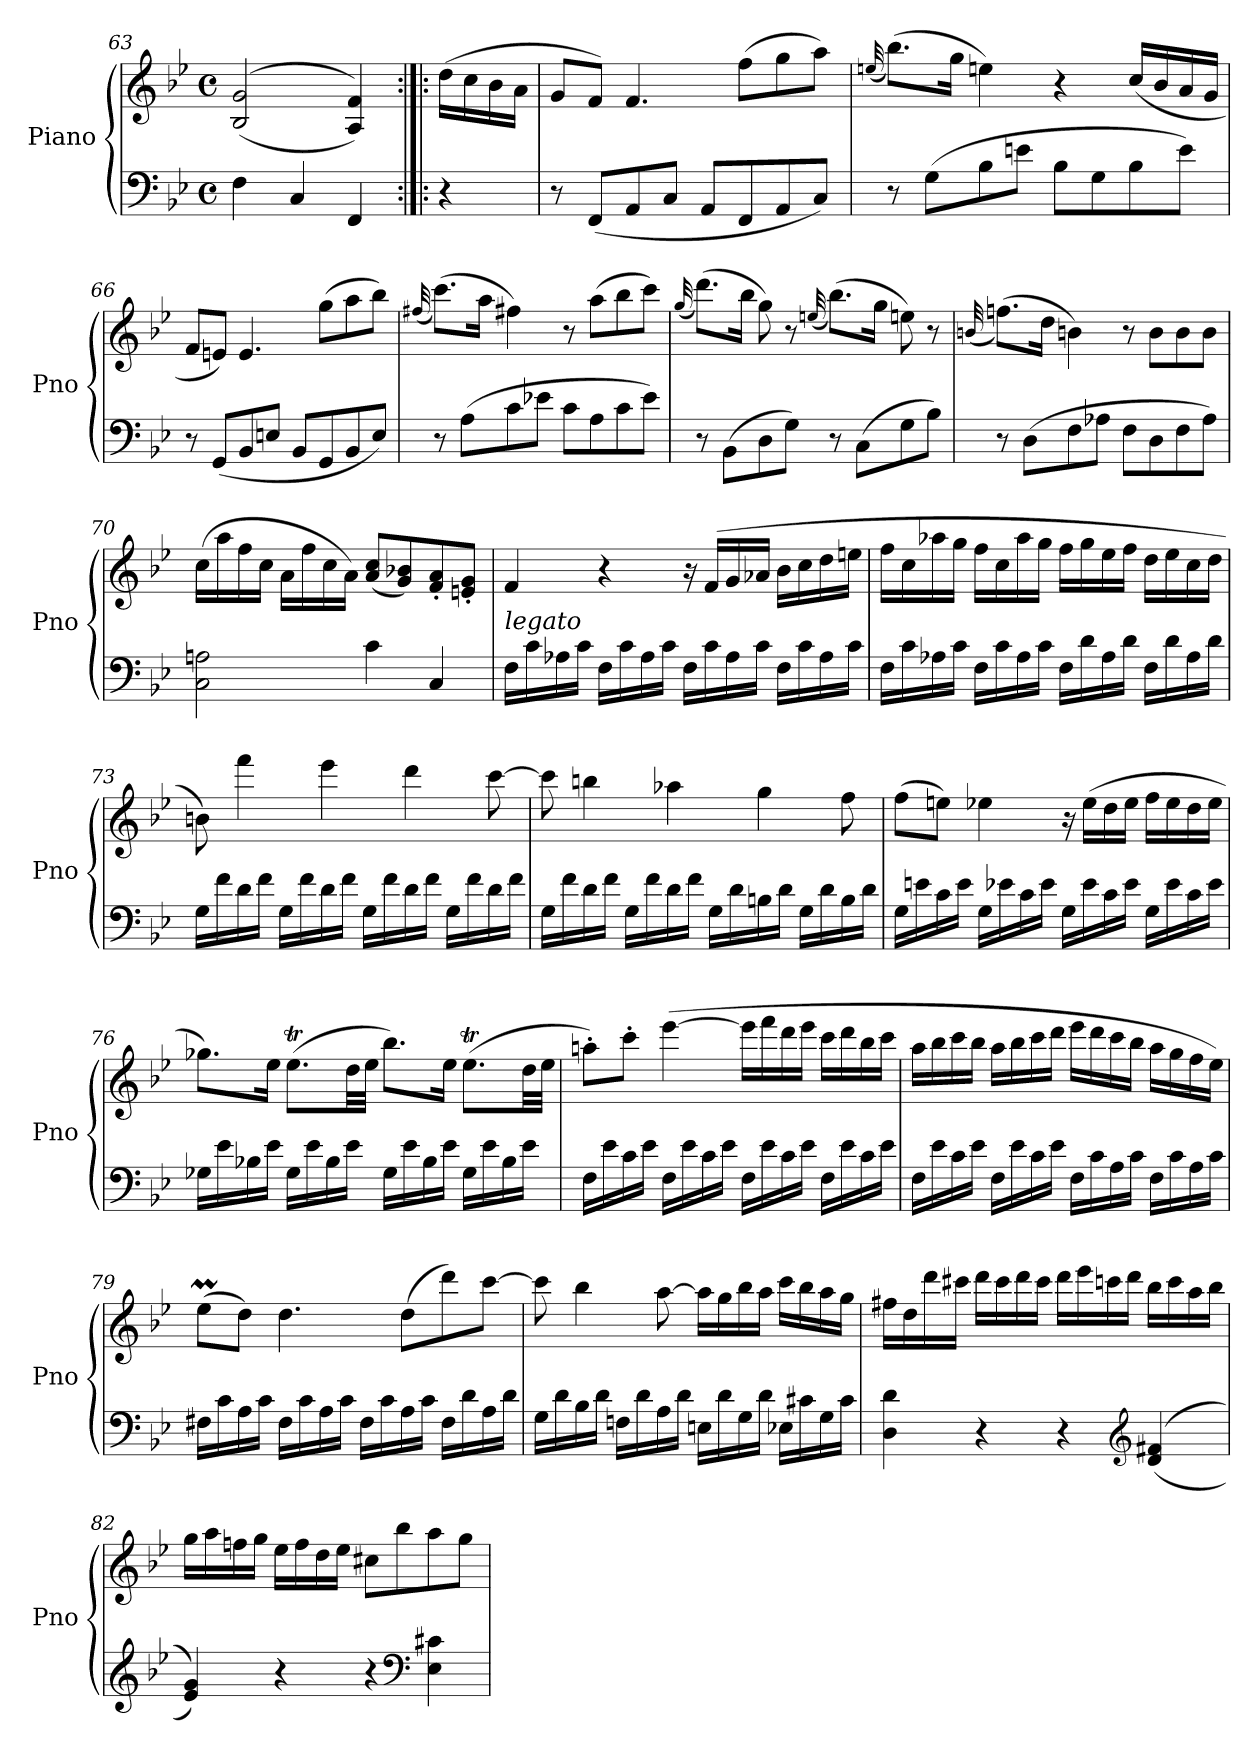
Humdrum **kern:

**kern	**kern
*part1	*part1
*staff2	*staff1
*I"Piano	*
*I'Pno	*
*clefF4	*clefG2
*k[b-e-]	*k[b-e-]
*B-:	*B-:
*M4/4	*M4/4
*met(c)	*met(c)
=63	=63
4F	(<(>2B- 2g
4C	.
4FF	4A 4f))
=:|!|:	=:|!|:
4r	(16ddLL
.	16cc
.	16b-
.	16aJJ
=64	=64
8r	8gL
(8FFL	8fJ)
8AA	4.f
8CJ	.
8AAL	.
8FF	(8ffL
8AA	8gg
8CJ)	8aaJ)
=65	=65
.	(32qqeen
8r	(8.bb-L)
(8GL	.
.	16ggJk
8B-	4een)
8enJ	.
8B-L	4r
8G	.
8B-	(16ccLL
.	16b-
8eJ)	16a
.	16gJJ
=66	=66
8r	8fL
(8GGL	8enJ)
8BB-	4.e
8EnJ	.
8BB-L	.
8GG	(8ggL
8BB-	8aa
8EJ)	8bb-J)
=67	=67
.	(32qqff#X
8r	(8.cccL)
(8AL	.
.	16aaJk
8c	4ff#X)
8e-XJ	.
8cL	8r
8A	(8aaL
8c	8bb-
8e-J)	8cccJ)
=68	=68
.	(32qqgg
8r	(8.dddL)
(8BB-L	.
.	16bb-Jk
8D	8gg)
8GJ)	8r
.	(32qqeen
8r	(8.bb-L)
(8CL	.
.	16ggJk
8G	8een)
8B-J)	8r
=69	=69
.	(32qqbn
8r	(8.ffnL)
(8DL	.
.	16ddJk
8F	4bn)
8A-XJ	.
8FL	8r
8D	8bL
8F	8b
8A-J)	8bJ
=70	=70
2C 2An	(16ccLL
.	16aa
.	16ff
.	16ccJJ
.	16aLL
.	16ff
.	16cc
.	16aJJ)
4c	(8a 8ccL
.	8g 8b-X)
4C	8f' 8a'
.	8en' 8g'J
=71	=71
!LO:TX:a:i:t=legato	!
16FLL	4f
16c	.
16A-X	.
16cJJ	.
16FLL	4r
16c	.
16A-	.
16cJJ	.
16FLL	16r
16c	(>16fLL
16A-	16g
16cJJ	16a-XJJ
16FLL	16b-LL
16c	16cc
16A-	16dd
16cJJ	16eenJJ
=72	=72
16FLL	16ffLL
16c	16cc
16A-X	16aa-X
16cJJ	16ggJJ
16FLL	16ffLL
16c	16cc
16A-	16aa-
16cJJ	16ggJJ
16FLL	16ffLL
16d	16gg
16A-	16ee-
16dJJ	16ffJJ
16FLL	16ddLL
16d	16ee-
16A-	16cc
16dJJ	16ddJJ
=73	=73
16GLL	8bn)
16f	.
16d	4fff
16fJJ	.
16GLL	.
16f	.
16d	4eee-
16fJJ	.
16GLL	.
16f	.
16d	4ddd
16fJJ	.
16GLL	.
16f	.
16d	[8ccc
16fJJ	.
=74	=74
16GLL	8ccc]
16f	.
16d	4bbn
16fJJ	.
16GLL	.
16f	.
16d	4aa-X
16fJJ	.
16GLL	.
16d	.
16Bn	4gg
16dJJ	.
16GLL	.
16d	.
16B	8ff
16dJJ	.
=75	=75
16GLL	(8ffL
16en	.
16c	8eenJ)
16eJJ	.
16GLL	4ee-X
16e-X	.
16c	.
16e-JJ	.
16GLL	16r
16e-	(16ee-LL
16c	16dd
16e-JJ	16ee-JJ
16GLL	16ffLL
16e-	16ee-
16c	16dd
16e-JJ	16ee-JJ
=76	=76
16G-XLL	8.gg-XL)
16e-	.
16B-X	.
16e-JJ	16ee-Jk
16G-LL	(8.ee-TL
16e-	.
16B-	.
16e-JJ	32ddLL
.	32ee-JJJ
16G-LL	8.bb-L)
16e-	.
16B-	.
16e-JJ	16ee-Jk
16G-LL	(8.ee-TL
16e-	.
16B-	.
16e-JJ	32ddLL
.	32ee-JJJ
=77	=77
16FLL	8aan'L)
16e-	.
16c	8ccc'J
16e-JJ	.
16FLL	([4eee-
16e-	.
16c	.
16e-JJ	.
16FLL	16eee-LL]
16e-	16fff
16c	16ddd
16e-JJ	16eee-JJ
16FLL	16cccLL
16e-	16ddd
16c	16bb-
16e-JJ	16cccJJ
=78	=78
16FLL	16aaLL
16e-	16bb-
16c	16ccc
16e-JJ	16bb-JJ
16FLL	16aaLL
16e-	16bb-
16c	16ccc
16e-JJ	16dddJJ
16FLL	16eee-LL
16c	16ddd
16A	16ccc
16cJJ	16bb-JJ
16FLL	16aaLL
16c	16gg
16A	16ff
16cJJ	16ee-JJ)
=79	=79
16F#XLL	(8ee-ML
16c	.
16A	8ddJ)
16cJJ	.
16F#LL	4.dd
16c	.
16A	.
16cJJ	.
16F#LL	.
16c	.
16A	(8ddL
16cJJ	.
16F#LL	8ddd)
16d	.
16A	[8cccJ
16dJJ	.
=80	=80
16GLL	8ccc]
16d	.
16B-	4bb-
16dJJ	.
16FnLL	.
16d	.
16A	[8aa
16dJJ	.
16EnLL	16aaLL]
16d	16gg
16G	16bb-
16dJJ	16aaJJ
16E-XLL	16cccLL
16c#X	16bb-
16G	16aa
16c#JJ	16ggJJ
=81	=81
4D 4d	16ff#XLL
.	16dd
.	16ddd
.	16ccc#XJJ
4r	16dddLL
.	16ccc#
.	16ddd
.	16ccc#JJ
4r	16dddLL
.	16eee-
.	16cccn
.	16dddJJ
*clefG2	*
(<(>4d 4f#X	16bb-LL
.	16ccc
.	16aa
.	16bb-JJ
=82	=82
4e- 4g))	16ggLL
.	16aa
.	16ffn
.	16ggJJ
4r	16ee-LL
.	16ff
.	16dd
.	16ee-JJ
4r	8cc#XL
.	8bb-
*clefF4	*
4E- 4c#X	8aa
.	8ggJ
=	=
*-	*-
